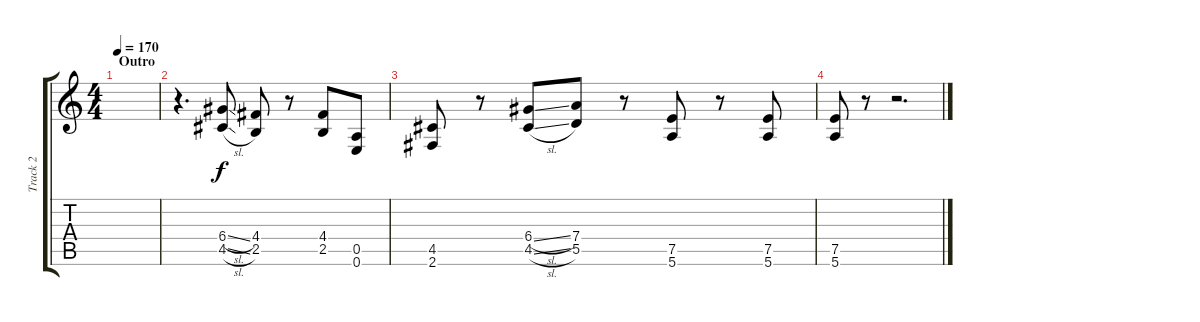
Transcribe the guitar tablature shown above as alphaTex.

\track ("Track 2" "Track 2") {instrument distortionguitar}
\staff {score tabs}
\tuning (E4 B3 G3 D3 A2 E2) {hide}
\ts (4 4)
\section ("" "Outro")
\tempo 170
\clef g2
\ks c
|
r.4{d} (6.4{sl} 4.5{sl}).8 (4.4 2.5).8 r.8 (4.4 2.5).8 (0.5 0.6).8 |
(4.5 2.6).8 r.8 (6.4{sl} 4.5{sl}).8 (7.4 5.5).8 r.8 (7.5 5.6).8 r.8 (7.5 5.6).8 |
(7.5 5.6).8 r.8 r.2{d}
